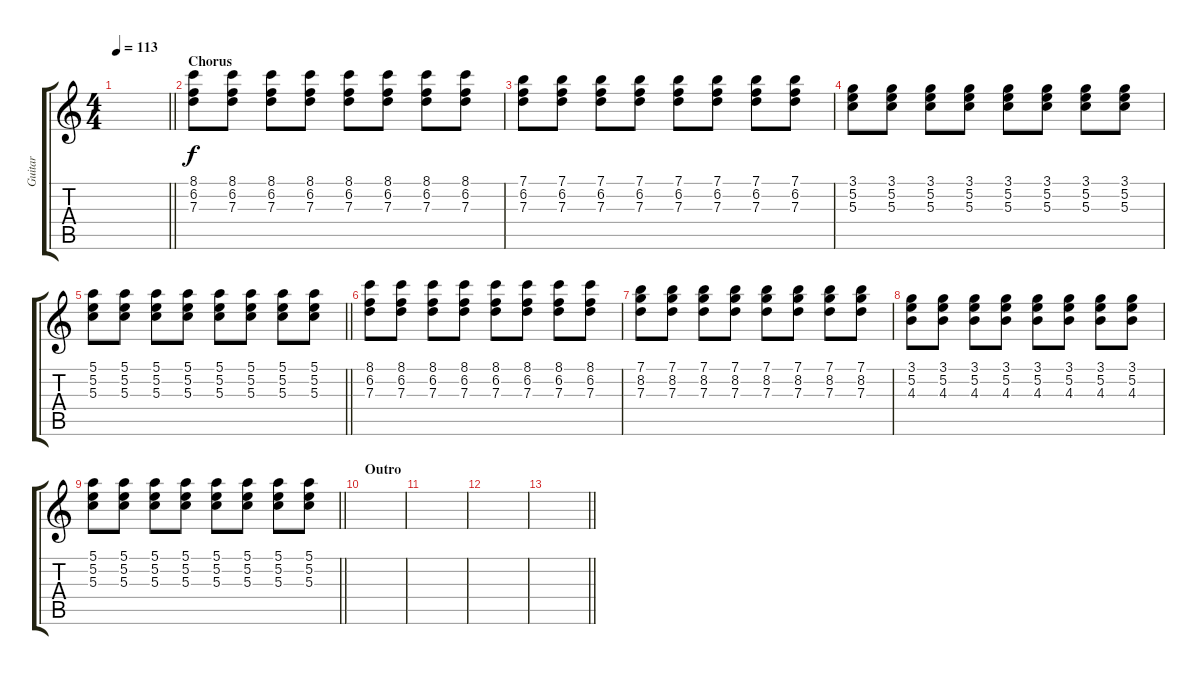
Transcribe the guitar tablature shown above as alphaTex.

\track ("Guitar" "Guitar") {instrument overdrivenguitar}
\staff {score tabs}
\tuning (E4 B3 G3 D3 A2 E2) {hide}
\ts (4 4)
\tempo 113
\clef g2
\barLineRight lightlight
\ks c
|
\section ("" "Chorus")
(8.1 6.2 7.3).8{volume 7} (8.1 6.2 7.3).8 (8.1 6.2 7.3).8 (8.1 6.2 7.3).8 (8.1 6.2 7.3).8 (8.1 6.2 7.3).8 (8.1 6.2 7.3).8 (8.1 6.2 7.3).8 |
(7.1 6.2 7.3).8 (7.1 6.2 7.3).8 (7.1 6.2 7.3).8 (7.1 6.2 7.3).8 (7.1 6.2 7.3).8 (7.1 6.2 7.3).8 (7.1 6.2 7.3).8 (7.1 6.2 7.3).8 |
(3.1 5.2 5.3).8 (3.1 5.2 5.3).8 (3.1 5.2 5.3).8 (3.1 5.2 5.3).8 (3.1 5.2 5.3).8 (3.1 5.2 5.3).8 (3.1 5.2 5.3).8 (3.1 5.2 5.3).8 |
\barLineRight lightlight
(5.1 5.2 5.3).8 (5.1 5.2 5.3).8 (5.1 5.2 5.3).8 (5.1 5.2 5.3).8 (5.1 5.2 5.3).8 (5.1 5.2 5.3).8 (5.1 5.2 5.3).8 (5.1 5.2 5.3).8 |
(8.1 6.2 7.3).8 (8.1 6.2 7.3).8 (8.1 6.2 7.3).8 (8.1 6.2 7.3).8 (8.1 6.2 7.3).8 (8.1 6.2 7.3).8 (8.1 6.2 7.3).8 (8.1 6.2 7.3).8 |
(7.1 8.2 7.3).8 (7.1 8.2 7.3).8 (7.1 8.2 7.3).8 (7.1 8.2 7.3).8 (7.1 8.2 7.3).8 (7.1 8.2 7.3).8 (7.1 8.2 7.3).8 (7.1 8.2 7.3).8 |
(3.1 5.2 4.3).8 (3.1 5.2 4.3).8 (3.1 5.2 4.3).8 (3.1 5.2 4.3).8 (3.1 5.2 4.3).8 (3.1 5.2 4.3).8 (3.1 5.2 4.3).8 (3.1 5.2 4.3).8 |
\barLineRight lightlight
(5.1 5.2 5.3).8 (5.1 5.2 5.3).8 (5.1 5.2 5.3).8 (5.1 5.2 5.3).8 (5.1 5.2 5.3).8 (5.1 5.2 5.3).8 (5.1 5.2 5.3).8 (5.1 5.2 5.3).8 |
\section ("" "Outro")
|
|
|
\barLineRight lightlight
